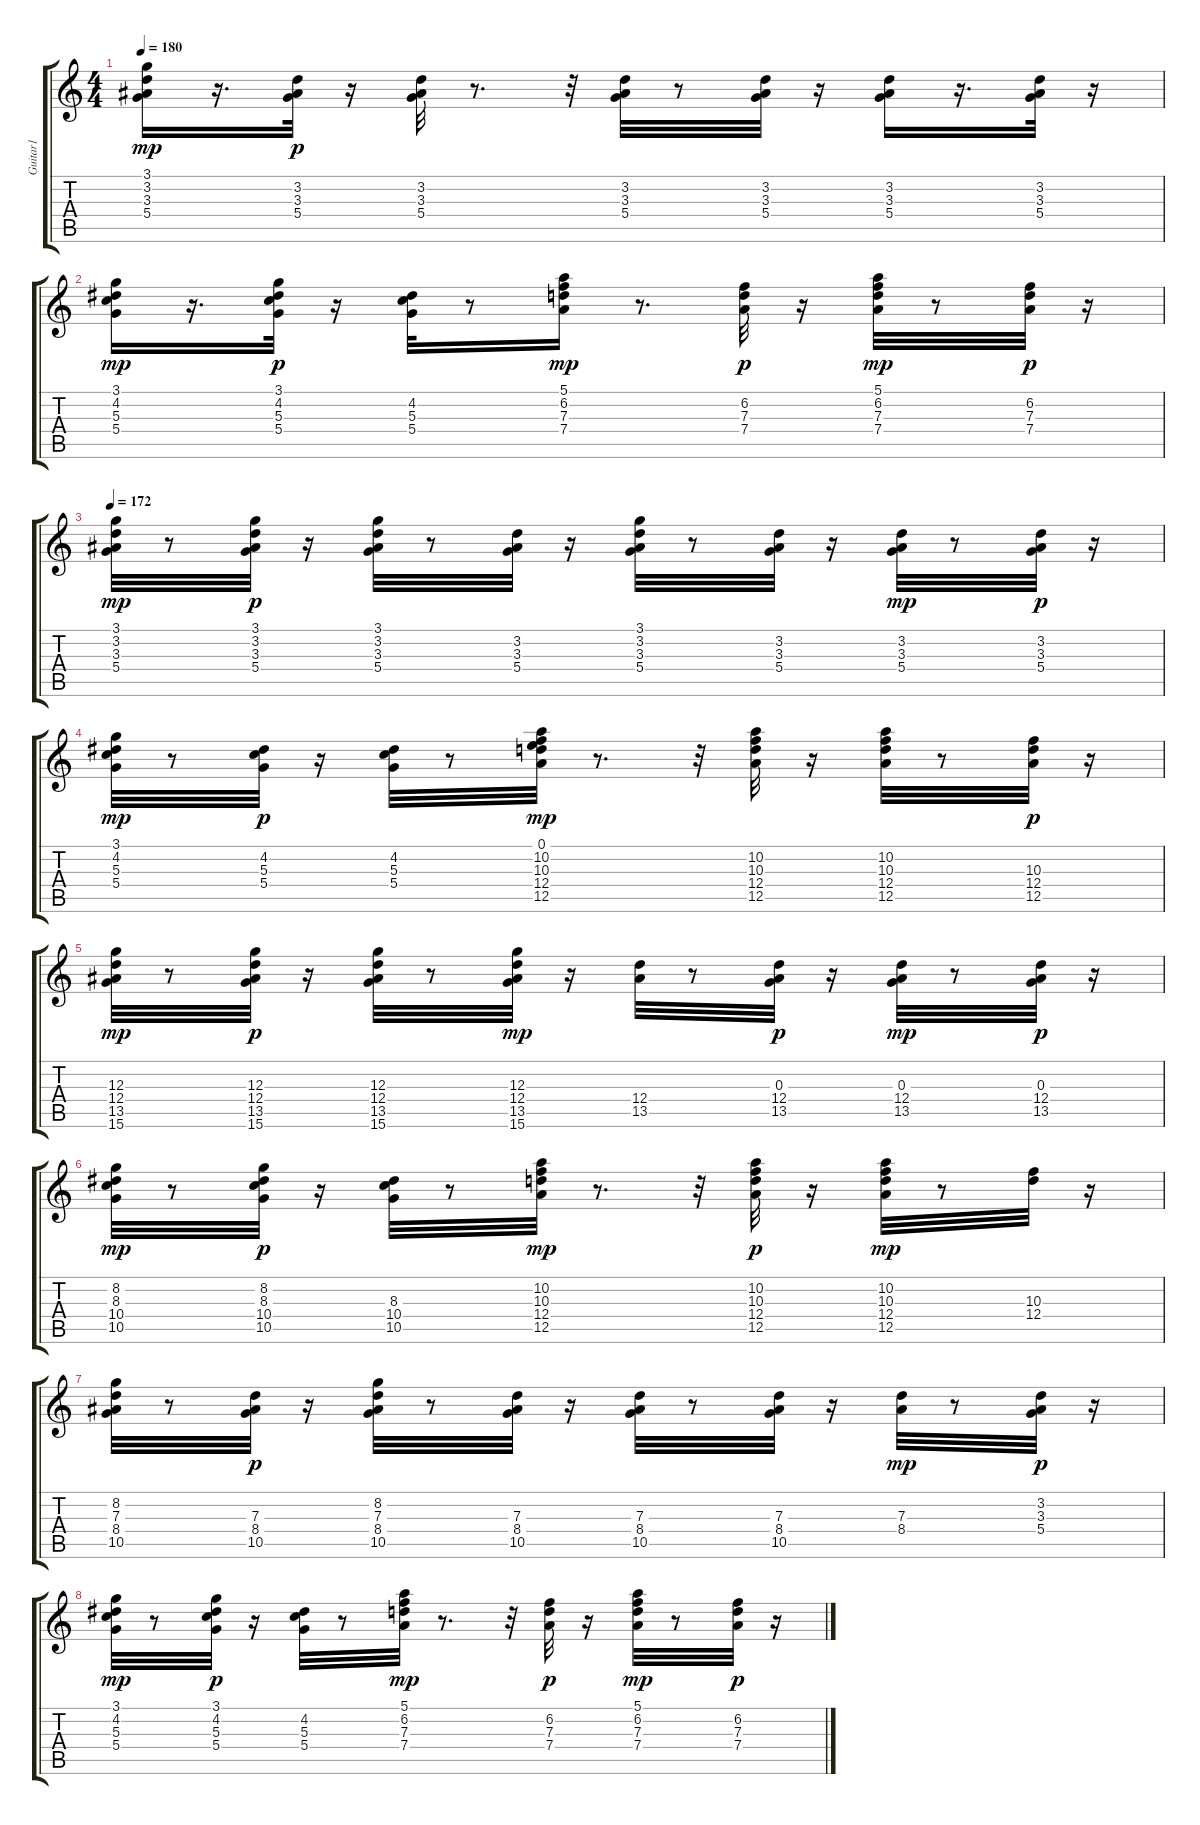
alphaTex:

\track ("Guitar1" "Guitar1") {instrument electricguitarclean}
\staff {score tabs}
\tuning (E4 B3 G3 D3 A2 E2) {hide}
\ts (4 4)
\tempo 180
\clef g2
\ks c
(3.1 3.2 3.3 5.4).16{dy mp} r.16{d} (3.2 3.3 5.4).32{dy p} r.16 (3.2 3.3 5.4).32 r.8{d} r.32 (3.2 3.3 5.4).32 r.8 (3.2 3.3 5.4).32 r.16 (3.2 3.3 5.4).16 r.16{d} (3.2 3.3 5.4).32 r.16 |
(3.1 4.2 5.3 5.4).16{dy mp} r.16{d} (3.1 4.2 5.3 5.4).32{dy p} r.16 (4.2 5.3 5.4).32 r.8 (5.1 6.2 7.3 7.4).16{dy mp} r.8{d} (6.2 7.3 7.4).32{dy p} r.16 (5.1 6.2 7.3 7.4).32{dy mp} r.8 (6.2 7.3 7.4).32{dy p} r.16 |
\tempo 172
(3.1 3.2 3.3 5.4).32{dy mp} r.8 (3.1 3.2 3.3 5.4).32{dy p} r.16 (3.1 3.2 3.3 5.4).32 r.8 (3.2 3.3 5.4).32 r.16 (3.1 3.2 3.3 5.4).32 r.8 (3.2 3.3 5.4).32 r.16 (3.2 3.3 5.4).32{dy mp} r.8 (3.2 3.3 5.4).32{dy p} r.16 |
(3.1 4.2 5.3 5.4).32{dy mp} r.8 (4.2 5.3 5.4).32{dy p} r.16 (4.2 5.3 5.4).32 r.8 (0.1 10.2 10.3 12.4 12.5).32{dy mp} r.8{d} r.32 (10.2 10.3 12.4 12.5).32 r.16 (10.2 10.3 12.4 12.5).32 r.8 (10.3 12.4 12.5).32{dy p} r.16 |
(12.3 12.4 13.5 15.6).32{dy mp} r.8 (12.3 12.4 13.5 15.6).32{dy p} r.16 (12.3 12.4 13.5 15.6).32 r.8 (12.3 12.4 13.5 15.6).32{dy mp} r.16 (12.4 13.5).32 r.8 (0.3 12.4 13.5).32{dy p} r.16 (0.3 12.4 13.5).32{dy mp} r.8 (0.3 12.4 13.5).32{dy p} r.16 |
(8.2 8.3 10.4 10.5).32{dy mp} r.8 (8.2 8.3 10.4 10.5).32{dy p} r.16 (8.3 10.4 10.5).32 r.8 (10.2 10.3 12.4 12.5).32{dy mp} r.8{d} r.32 (10.2 10.3 12.4 12.5).32{dy p} r.16 (10.2 10.3 12.4 12.5).32{dy mp} r.8 (10.3 12.4).32 r.16 |
(8.2 7.3 8.4 10.5).32 r.8 (7.3 8.4 10.5).32{dy p} r.16 (8.2 7.3 8.4 10.5).32 r.8 (7.3 8.4 10.5).32 r.16 (7.3 8.4 10.5).32 r.8 (7.3 8.4 10.5).32 r.16 (7.3 8.4).32{dy mp} r.8 (3.2 3.3 5.4).32{dy p} r.16 |
(3.1 4.2 5.3 5.4).32{dy mp} r.8 (3.1 4.2 5.3 5.4).32{dy p} r.16 (4.2 5.3 5.4).32 r.8 (5.1 6.2 7.3 7.4).32{dy mp} r.8{d} r.32 (6.2 7.3 7.4).32{dy p} r.16 (5.1 6.2 7.3 7.4).32{dy mp} r.8 (6.2 7.3 7.4).32{dy p} r.16
